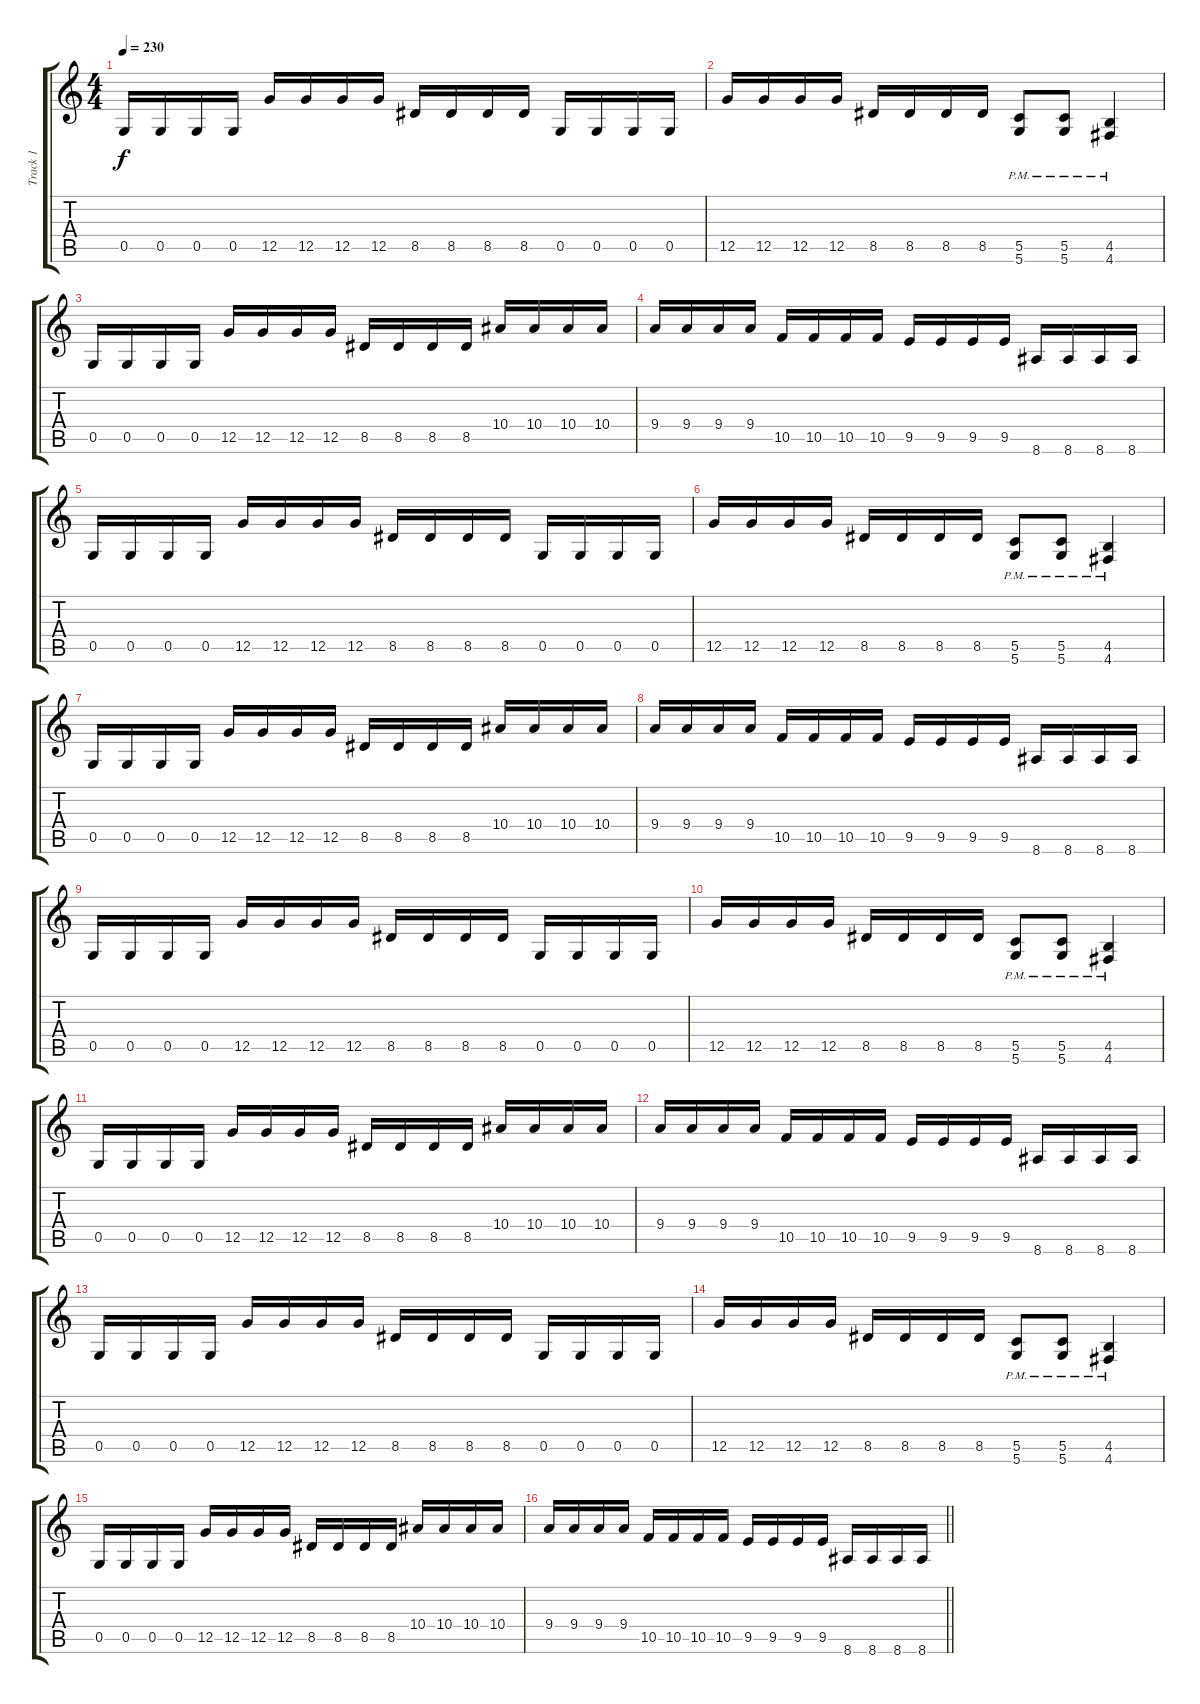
\track ("Track 1" "Track 1") {instrument distortionguitar}
\staff {score tabs}
\tuning (D4 A3 F3 C3 G2 D2) {hide}
\ts (4 4)
\section ("" "")
\tempo 230
\clef g2
\ks c
0.5.16{dy f} 0.5.16 0.5.16 0.5.16 12.5.16 12.5.16 12.5.16 12.5.16 8.5.16 8.5.16 8.5.16 8.5.16 0.5.16 0.5.16 0.5.16 0.5.16 |
12.5.16 12.5.16 12.5.16 12.5.16 8.5.16 8.5.16 8.5.16 8.5.16 (5.5{pm} 5.6{pm}).8 (5.5{pm} 5.6{pm}).8 (4.5{pm} 4.6{pm}).4 |
0.5.16 0.5.16 0.5.16 0.5.16 12.5.16 12.5.16 12.5.16 12.5.16 8.5.16 8.5.16 8.5.16 8.5.16 10.4.16 10.4.16 10.4.16 10.4.16 |
9.4.16 9.4.16 9.4.16 9.4.16 10.5.16 10.5.16 10.5.16 10.5.16 9.5.16 9.5.16 9.5.16 9.5.16 8.6.16 8.6.16 8.6.16 8.6.16 |
0.5.16 0.5.16 0.5.16 0.5.16 12.5.16 12.5.16 12.5.16 12.5.16 8.5.16 8.5.16 8.5.16 8.5.16 0.5.16 0.5.16 0.5.16 0.5.16 |
12.5.16 12.5.16 12.5.16 12.5.16 8.5.16 8.5.16 8.5.16 8.5.16 (5.5{pm} 5.6{pm}).8 (5.5{pm} 5.6{pm}).8 (4.5{pm} 4.6{pm}).4 |
0.5.16 0.5.16 0.5.16 0.5.16 12.5.16 12.5.16 12.5.16 12.5.16 8.5.16 8.5.16 8.5.16 8.5.16 10.4.16 10.4.16 10.4.16 10.4.16 |
9.4.16 9.4.16 9.4.16 9.4.16 10.5.16 10.5.16 10.5.16 10.5.16 9.5.16 9.5.16 9.5.16 9.5.16 8.6.16 8.6.16 8.6.16 8.6.16 |
0.5.16 0.5.16 0.5.16 0.5.16 12.5.16 12.5.16 12.5.16 12.5.16 8.5.16 8.5.16 8.5.16 8.5.16 0.5.16 0.5.16 0.5.16 0.5.16 |
12.5.16 12.5.16 12.5.16 12.5.16 8.5.16 8.5.16 8.5.16 8.5.16 (5.5{pm} 5.6{pm}).8 (5.5{pm} 5.6{pm}).8 (4.5{pm} 4.6{pm}).4 |
0.5.16 0.5.16 0.5.16 0.5.16 12.5.16 12.5.16 12.5.16 12.5.16 8.5.16 8.5.16 8.5.16 8.5.16 10.4.16 10.4.16 10.4.16 10.4.16 |
9.4.16 9.4.16 9.4.16 9.4.16 10.5.16 10.5.16 10.5.16 10.5.16 9.5.16 9.5.16 9.5.16 9.5.16 8.6.16 8.6.16 8.6.16 8.6.16 |
0.5.16 0.5.16 0.5.16 0.5.16 12.5.16 12.5.16 12.5.16 12.5.16 8.5.16 8.5.16 8.5.16 8.5.16 0.5.16 0.5.16 0.5.16 0.5.16 |
12.5.16 12.5.16 12.5.16 12.5.16 8.5.16 8.5.16 8.5.16 8.5.16 (5.5{pm} 5.6{pm}).8 (5.5{pm} 5.6{pm}).8 (4.5{pm} 4.6{pm}).4 |
0.5.16 0.5.16 0.5.16 0.5.16 12.5.16 12.5.16 12.5.16 12.5.16 8.5.16 8.5.16 8.5.16 8.5.16 10.4.16 10.4.16 10.4.16 10.4.16 |
\barLineRight lightlight
9.4.16 9.4.16 9.4.16 9.4.16 10.5.16 10.5.16 10.5.16 10.5.16 9.5.16 9.5.16 9.5.16 9.5.16 8.6.16 8.6.16 8.6.16 8.6.16
